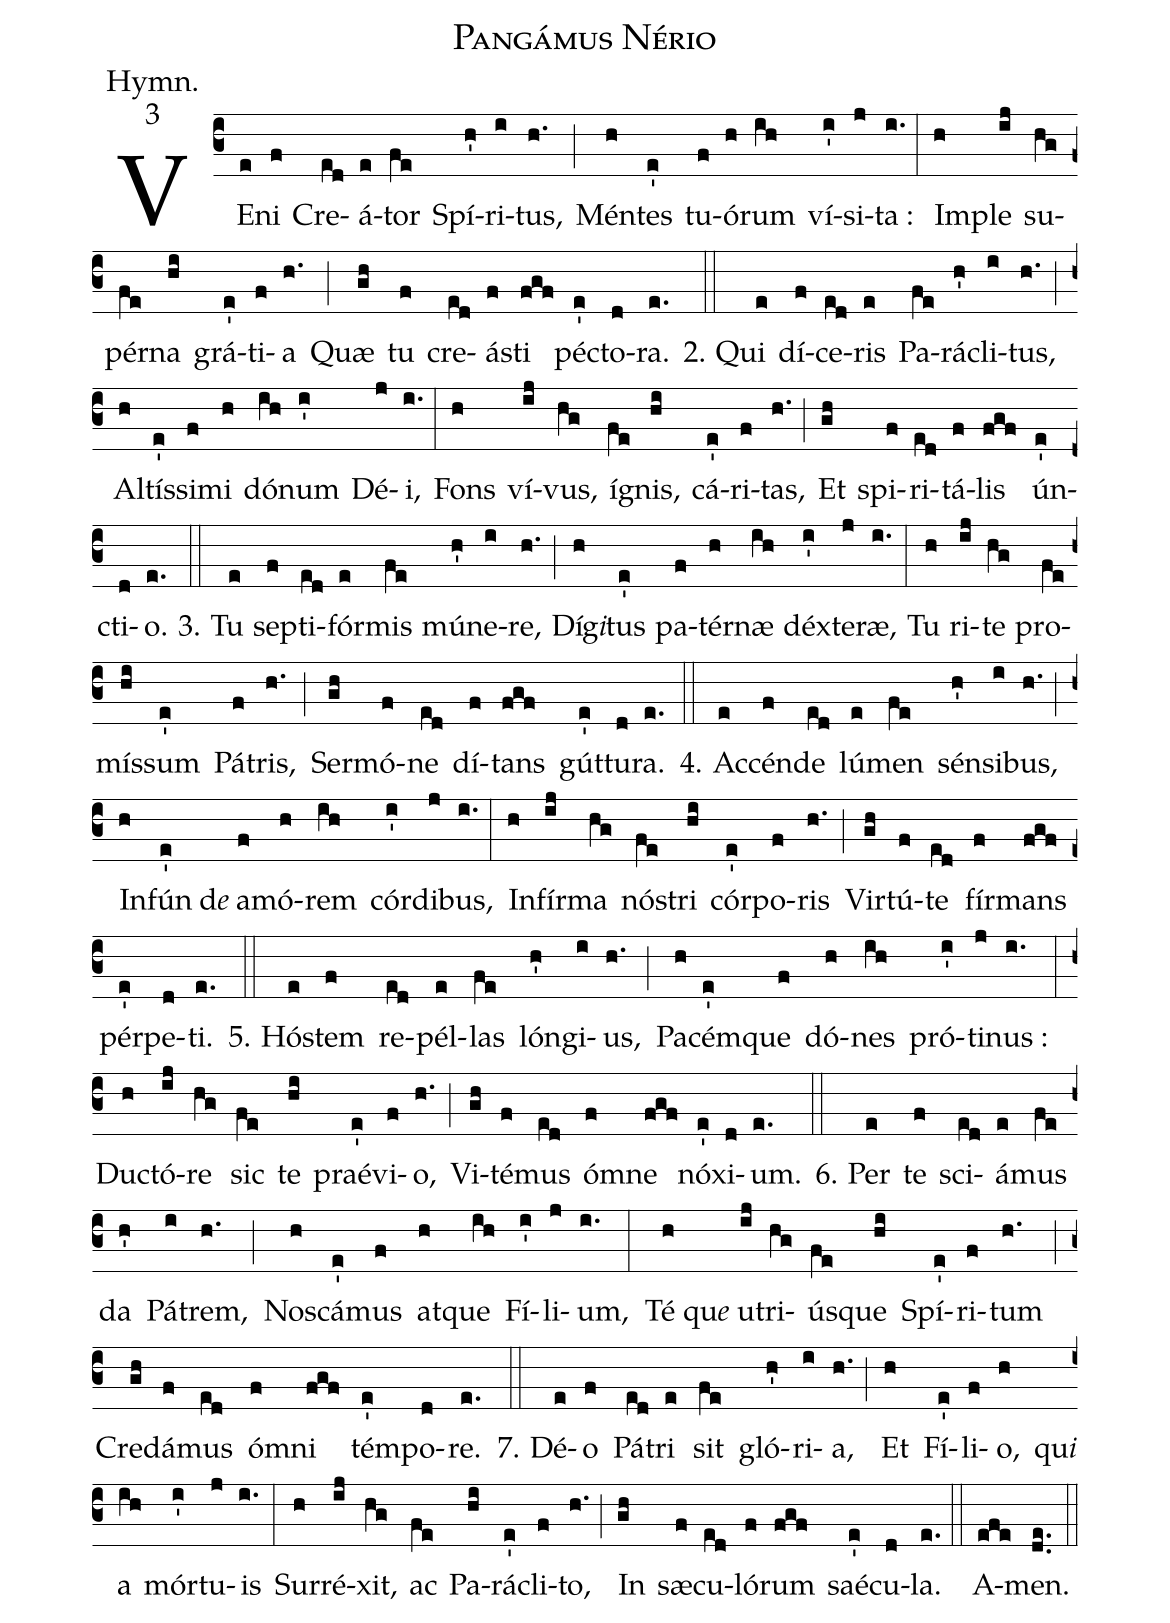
name: Pangámus Nério;
office-part: Hymn for St Philip Neri;
mode: 3;
annotation: Hymn.;
annotation: 3;
%%
% The syntax in this part is called gabc. Please refer to http://home.gna.org/gregorio/gabc/#basis

(c3)VE(e)ni(f) Cre(ed)á(e)tor(fe) Spí(h')ri(i)tus,(h.) (;)
Mén(h)tes(e') tu(f)ó(h)rum(ih) ví(i')si(j)ta :(i.) (:)
Im(h)ple(ij) su(hg)pér(fe)na(hi) grá(e')ti(f)a(h.) (;)
Quæ(gh) tu(f) cre(ed)á(f)sti(fgf) pé(e')cto(d)ra.(e.) (::)

2. Qui(e) dí(f)ce(ed)ris(e) Pa(fe)rá(h')cli(i)tus,(h.) (;)
Al(h)tís(e')si(f)mi(h) dó(ih)num(i') Dé(j)i,(i.) (:)
Fons(h) ví(ij)vus,(hg) í(fe)gnis,(hi) cá(e')ri(f)tas,(h.) (;)
Et(gh) spi(f)ri(ed)tá(f)lis(fgf) ún(e')cti(d)o.(e.) (::)

3. Tu(e) sep(f)ti(ed)fór(e)mis(fe) mú(h')ne(i)re,(h.) (;)
Dí(h)g<i>i</i>()tus(e') pa(f)tér(h)næ(ih) déx(i')te(j)ræ,(i.) (:)
Tu(h) ri(ij)te(hg) pro(fe)mís(hi)sum(e') Pá(f)tris,(h.) (;)
Ser(gh)mó(f)ne(ed) dí(f)tans(fgf) gút(e')tu(d)ra.(e.) (::)

4. Ac(e)cén(f)de(ed) lú(e)men(fe) sén(h')si(i)bus,(h.) (;)
In(h)fún(e')d<i>e</i>() a(f)mó(h)rem(ih) cór(i')di(j)bus,(i.) (:)
In(h)fír(ij)ma(hg) nó(fe)stri(hi) cór(e')po(f)ris(h.) (;)
Vir(gh)tú(f)te(ed) fír(f)mans(fgf) pér(e')pe(d)ti.(e.) (::)

5. Hó(e)stem(f) re(ed)pél(e)las(fe) lón(h')gi(i)us,(h.) (;)
Pa(h)cém(e')que(f) dó(h)nes(ih) pró(i')ti(j)nus :(i.) (:)
Du(h)ctó(ij)re(hg) sic(fe) te(hi) praé(e')vi(f)o,(h.) (;)
Vi(gh)té(f)mus(ed) óm(f)ne(fgf) nó(e')xi(d)um.(e.) (::)

6. Per(e) te(f) sci(ed)á(e)mus(fe) da(h') Pá(i)trem,(h.) (;)
Nos(h)cá(e')mus(f) at(h)que(ih) Fí(i')li(j)um,(i.) (:)
Té(h)qu<i>e</i>() u(ij)tri(hg)ús(fe)que(hi) Spí(e')ri(f)tum(h.) (;)
Cre(gh)dá(f)mus(ed) óm(f)ni(fgf) tém(e')po(d)re.(e.) (::)

7. Dé(e)o(f) Pá(ed)tri(e) sit(fe) gló(h')ri(i)a,(h.) (;)
Et(h) Fí(e')li(f)o,(h) qu<i>i</i>() a(ih) mór(i')tu(j)is(i.) (:)
Sur(h)ré(ij)xit,(hg) ac(fe) Pa(hi)rá(e')cli(f)to,(h.) (;)
In(gh) sæ(f)cu(ed)ló(f)rum(fgf) saé(e')cu(d)la.(e.) (::)

A(efe)men.(de..) (::)
